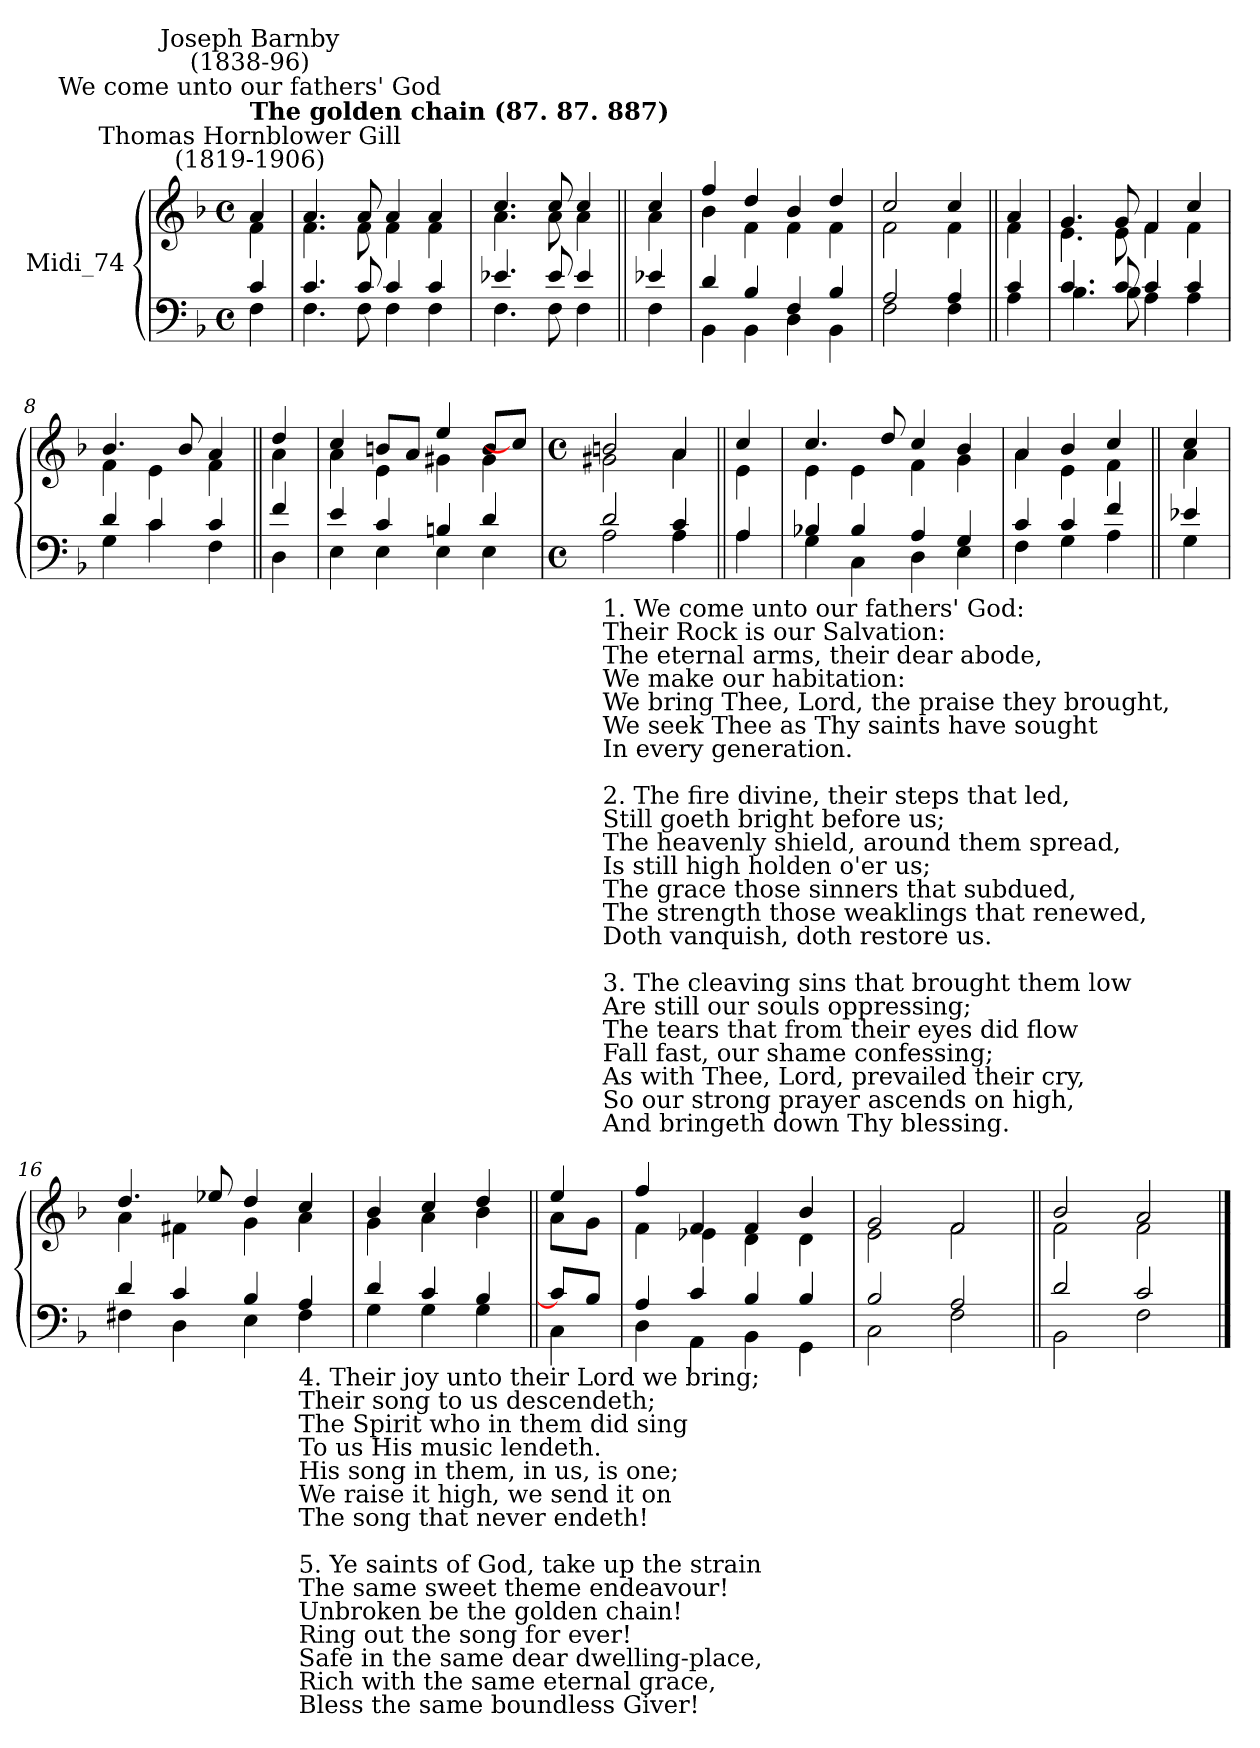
**kern	**kern
*part2	*part1
*staff2	*staff1
*I"Midi_74	*I"Midi_74
*clefF4	*clefG2
*k[b-]	*k[b-]
*F:	*F:
*M4/4	*M4/4
*met(c)	*met(c)
=	=
*^	*^
!	!	!LO:TX:a:cj:t=Thomas Hornblower Gill\n(1819-1906)	!
!	!	!LO:TX:a:B:t=The golden chain (87. 87. 887)	!
!	!	!LO:TX:a:cj:t=We come unto our fathers' God	!
!	!	!LO:TX:a:cj:t=Joseph Barnby\n(1838-96)	!
4c/	4F\	4a/	4f\
=1	=1	=1	=1
4.c/	4.F\	4.a/	4.f\
8c/	8F\	8a/	8f\
4c/	4F\	4a/	4f\
4c/	4F\	4a/	4f\
=2	=2	=2	=2
4.e-X/	4.F\	4.cc/	4.a\
8e-/	8F\	8cc/	8a\
4e-/	4F\	4cc/	4a\
=3||	=3||	=3||	=3||
4e-X/	4F\	4cc/	4a\
=4	=4	=4	=4
4d/	4BB-\	4ff/	4b-\
4B-/	4BB-\	4dd/	4f\
4F/	4D\	4b-/	4f\
4B-/	4BB-\	4dd/	4f\
=5	=5	=5	=5
2A/	2F\	2cc/	2f\
4A/	4F\	4cc/	4f\
=6||	=6||	=6||	=6||
4c/	4A\	4a/	4f\
=7	=7	=7	=7
4.c/	4.B-\	4.g/	4.e\
8c/	8B-\	8g/	8e\
4c/	4A\	4f/	4f\
4c/	4A\	4cc/	4f\
=8	=8	=8	=8
4d/	4G\	4.b-/	4f\
4c/	4c\	.	4e\
.	.	8b-/	.
4c/	4F\	4a/	4f\
=9||	=9||	=9||	=9||
4f/	4D\	4dd/	4a\
=10	=10	=10	=10
4e/	4E\	4cc/	4a\
4c/	4E\	8bn/L	4e\
.	.	8a/J	.
4Bn/	4E\	4ee/	4g#X\
4d/	4E\	8b/L	4g#\
.	.	8cc/J]	.
!!LO:LB:g=z	!!
=11	=11	=11	=11
*M4/4	*	*M4/4	*
*met(c)	*	*met(c)	*
!LO:TX:b:t=1. We come unto our fathers' God&colon;\nTheir Rock is our Salvation&colon;\nThe eternal arms, their dear abode,\nWe make our habitation&colon;\nWe bring Thee, Lord, the praise they brought,\nWe seek Thee as Thy saints have sought\nIn every generation.\n\n2. The fire divine, their steps that led,\nStill goeth bright before us;\nThe heavenly shield, around them spread,\nIs still high holden o'er us;\nThe grace those sinners that subdued,\nThe strength those weaklings that renewed,\nDoth vanquish, doth restore us.\n\n3. The cleaving sins that brought them low\nAre still our souls oppressing;\nThe tears that from their eyes did flow\nFall fast, our shame confessing;\nAs with Thee, Lord, prevailed their cry,\nSo our strong prayer ascends on high,\nAnd bringeth down Thy blessing.	!	!	!
2d/	2A\	2bn/	2g#X\
4c/	4A\	4a/	4a\
=12||	=12||	=12||	=12||
4A/	4A\	4cc/	4e\
=13	=13	=13	=13
4B-X/	4G\	4.cc/	4e\
4B-/	4C\	.	4e\
.	.	8dd/	.
4A/	4D\	4cc/	4f\
4G/	4E\	4b-/	4g\
=14	=14	=14	=14
4c/	4F\	4a/	4a\
4c/	4G\	4b-/	4e\
4f/	4A\	4cc/	4f\
=15||	=15||	=15||	=15||
4e-X/	4G\	4cc/	4a\
=16	=16	=16	=16
4d/	4F#X\	4.dd/	4a\
4c/	4D\	.	4f#X\
.	.	8ee-X/	.
4B-/	4E\	4dd/	4g\
!LO:TX:b:t=4. Their joy unto their Lord we bring;\nTheir song to us descendeth;\nThe Spirit who in them did sing\nTo us His music lendeth.\nHis song in them, in us, is one;\nWe raise it high, we send it on\nThe song that never endeth!\n\n5. Ye saints of God, take up the strain\nThe same sweet theme endeavour!\nUnbroken be the golden chain!\nRing out the song for ever!\nSafe in the same dear dwelling-place,\nRich with the same eternal grace,\nBless the same boundless Giver!	!	!	!
4A/	4F#\	4cc/	4a\
=17	=17	=17	=17
4d/	4G\	4b-/	4g\
4c/	4G\	4cc/	4a\
4B-/	4G\	4dd/	4b-\
=18||	=18||	=18||	=18||
8c/L]	4C\	4ee/	8a\L
8B-/J	.	.	8g\J
=19	=19	=19	=19
4A/	4D\	4ff/	4f\
4c/	4AA\	4f/	4e-X\
4B-/	4BB-\	4f/	4d\
4B-/	4GG\	4b-/	4d\
=20	=20	=20	=20
2B-/	2C\	2g/	2e\
2A/	2F\	2f/	2f\
=21||	=21||	=21||	=21||
2d/	2BB-\	2b-/	2f\
2c/	2F\	2a/	2f\
*v	*v	*	*
*	*v	*v
==	==
*-	*-
